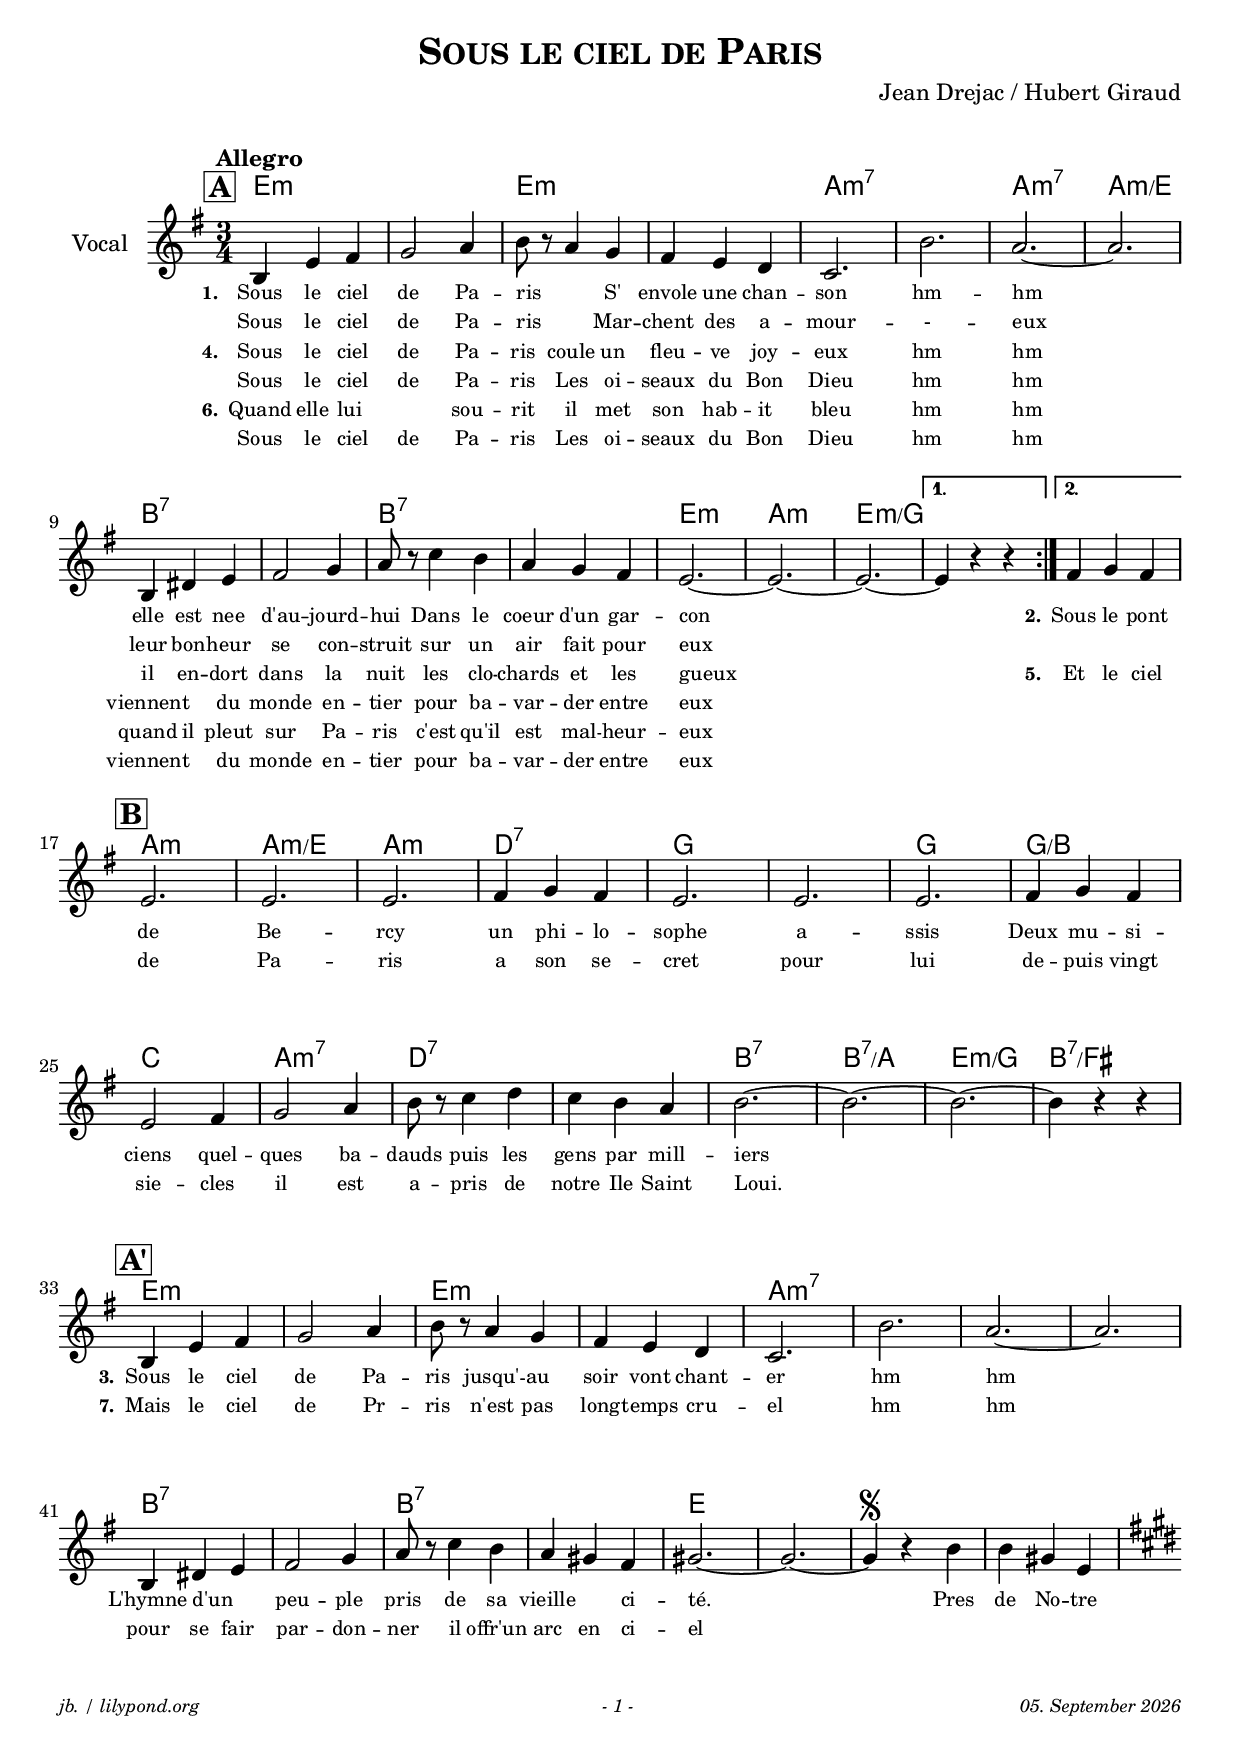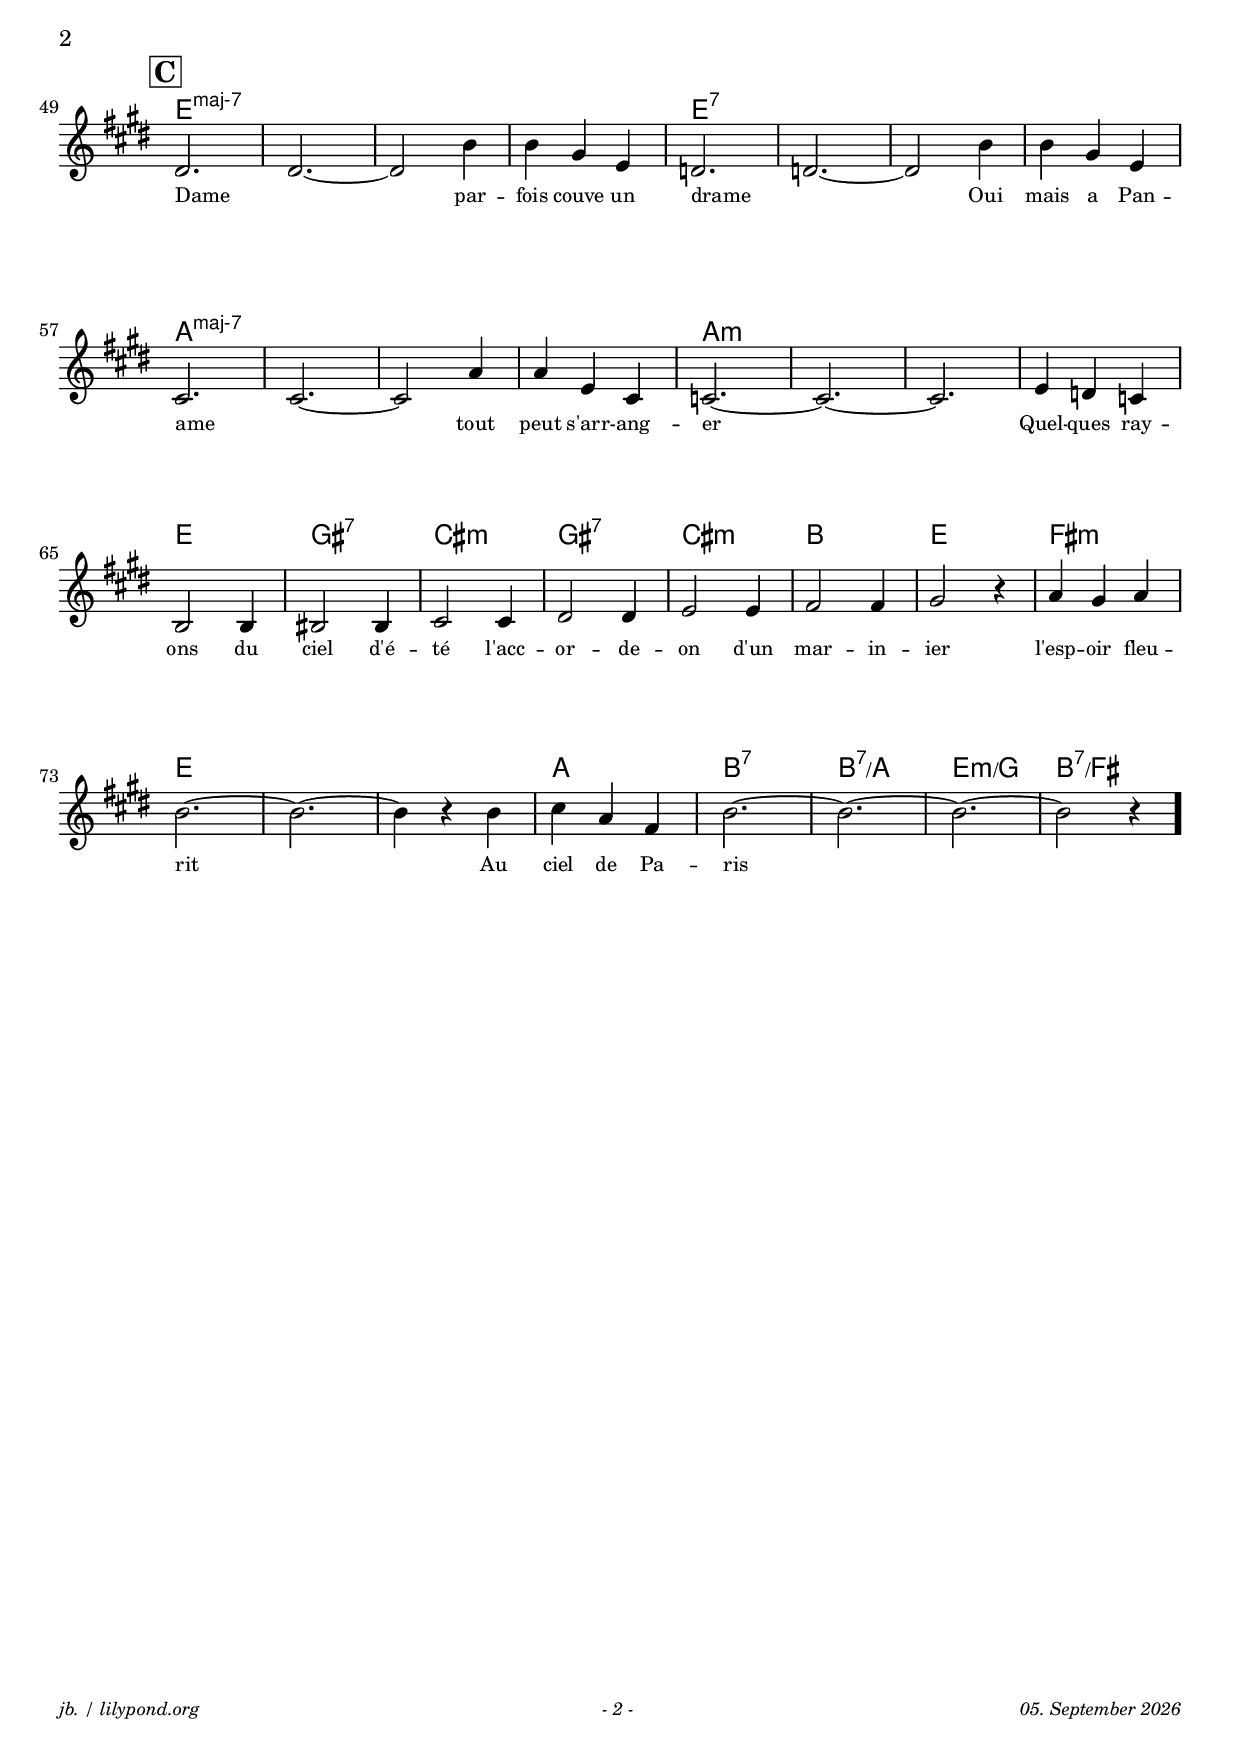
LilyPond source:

% tepmlate for a three parts Staff with lyrices and a repeat in it
\version "2.20.0"

\version "2.20.0"

piecename_footerline = "Ciel de Paris"

version_date = "09.2023"

\header {
  title = \markup \caps  {"Sous le ciel de Paris"}
  composer = "Jean Drejac / Hubert Giraud"
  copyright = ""
  arranger = " "
}

\include "../_common/footers.ily"
\footer_common_with_pagenum 

\paper {
  system-system-spacing.padding = #3 % spacer between the staff group
}

% ---------------------------------------
\include "../_common/makros.ily"
global = {
  \time 3/4
}

voice_vocal = \transpose c c \fixed c' { 
   \clef treble
   \key e \minor

   \mark \box_a 

   \tempo "Allegro"
   \set Score.currentBarNumber = #1
    { 
      \repeat volta 2 {b,4 e fis g2 a4 b8 r8 a4g fis e d c2. b a~a \break
      b,4 dis e fis2 g4 a8 r c'4 b a g fis e2.~e~e~ }
       \alternative { {e4 r r} {fis4 g fis }}  
       \break
      \set Score.currentBarNumber = #17
      \mark \box_b
      e2. e e fis4 g fis e2. e e fis4 g fis  \break
      e2 fis4 g2 a4 b8 r c'4 d' c' b a b2.~b~b~b4 r r  \break
      \mark \box_as 
      b,4 e fis g2 a4 b8 r8 a4g fis e d c2. b a~a \break
      b,4 dis e fis2 g4 a8 r c'4 b a gis fis gis2.~gis~gis4\segno r b b gis e \break
      \key e \major 
       \mark \box_c
      dis2. dis~2 b4 b gis e d2. d~d2 b4 b gis e \break 
      cis2. 2.~2 a4 a e cis c2.~2.~2. e4 d c \break 
      b,2 4 bis,2 4 cis2 4 dis2 4 e2 4 fis2 4 gis2 r4 a gis a \break
      b2.~2.~4 r b cis' a fis b2.~b~b~ b2 r4 \bar "|" \break
      \bar "."
      
     }
}    

voice_chords = \transpose c c \chordmode {
  \set majorSevenSymbol = \markup { maj-7 }
  \set slashChordSeparator = \markup \small{ "/" }
  \repeat volta 2 { e2.:m s e:m s a:m7 s a:m7 a:m/e b:7 s b:7 s e:m a:m e:m/g }
  \alternative { {s} {s }}  
  a:m a:m/e a:m d:7 g s g g/b c a:m7 d:7 s b:7 b:7/a e:m/g b:7/fis 
  e:m s e:m s a:m7 s s s  b:7 s b:7 s e s s s
  e:maj7 s s s e:7 s s s a:maj7 s s s a:m s s s
  e gis:7 cis:m gis:7 cis:m b e fis:m e s s a  b:7 b:7/a e:m/g b:7/fis
  

}  
  
 voice_coda = {\key e \minor  a g fis  <e gis b>2. <d fis b>2. <e gis b>2.  <d fis b>2. <e gis b>4 r4 r r1 r1}

stanza_one_first = \lyricmode  
  {%\align_syllables_left
    \set fontSize = #-2 \set stanza = "1."
   % A
   Sous4 le ciel de2 Pa4 -- ris4  " "4 S' envole une chan -- son2. hm -- hm4.
   elle4 est nee d'au -- jourd -- hui Dans le coeur d'un gar -- con  
  }
   % B
stanza_second = \lyricmode  
  {\set stanza = "2."
   Sous le pont de  Be -- rcy un phi -- lo -- sophe  a -- ssis  
   Deux mu -- si -- ciens quel -- ques ba -- dauds puis les gens par mill -- "iers"
  }
  
stanza_third = \lyricmode  
  {  
  % A'
   \set stanza = "3."
   Sous le ciel de Pa -- ris jusqu' -- au soir vont chant -- er hm hm 
   L'hymne d'un " " peu -- ple pris de sa vieille "" ci -- té.
   % C
   Pres de No -- tre Dame " " par -- fois couve un drame " " 
   Oui mais a Pan -- ame " " tout peut s'arr -- ang -- er 
   Quel -- ques ray -- ons du ciel d'é -- té l'acc -- or -- de -- on 
   d'un mar -- in -- ier l'esp -- oir fleu -- rit Au ciel de Pa -- ris 
  }  
  
stanza_one_second = \lyricmode 
  {\set fontSize = #-2 
    Sous4 le ciel de2 Pa4 -- ris4 " "    Mar -- chent4 des2 a -- mour -- "-" -- eux4.
    leur bon -- heur se con -- struit sur un air fait pour eux 
  } 
  
stanza_four_first = \lyricmode 
  {\set fontSize = #-2 
   \set stanza = "4." Sous4 le ciel de2 Pa4 -- ris4  coule un fleu -- ve joy -- eux hm hm 
    il en -- dort dans la nuit les clo -- chards et les gueux
  } 

stanza_four_second = \lyricmode 
  {\set fontSize = #-2 
    Sous4 le ciel de2 Pa4 -- ris4 Les oi -- seaux du Bon Dieu hm hm 
    viennent "" du monde en -- tier pour ba -- var -- der entre eux
  } 

stanza_fifth = \lyricmode  
  {\set stanza = "5."
   Et le ciel de Pa -- ris a son se -- cret pour lui 
   de -- puis vingt sie -- cles il est a -- pris de notre Ile Saint "Loui."
  }

stanza_sixth = \lyricmode  
  {\set fontSize = #-2 
   \set stanza = "6."
   Quand elle "lui " "" sou -- rit il met son hab -- it bleu  hm hm 
   quand il pleut sur Pa -- ris c'est qu'il est mal -- heur -- eux
  }
stanza_seventh = \lyricmode  
  {\set fontSize = #-2 
   \set stanza = "7."
  Mais le ciel de Pr -- ris n'est pas long -- temps cru -- el hm hm
  pour se fair par  -- don -- ner il offr'un arc en ci -- el 
  }

% ---------------------------------------


\markup \vspace #0 % space between header and score

\score 
{
%\unfoldRepeats{
  <<
  \new ChordNames {\voice_chords }
  
  \new Staff \with { instrumentName = "Vocal" }
  \new Voice = "stanza" { 
    { \global \voice_vocal } 
    }


  \new Lyrics \lyricsto "stanza" {
    \stanza_one_first \stanza_second \stanza_third
  }
  \new Lyrics \lyricsto "stanza"
    \stanza_one_second

  \new Lyrics \lyricsto "stanza" {
    \stanza_four_first \stanza_fifth \stanza_seventh
  }
  \new Lyrics \lyricsto "stanza" {
    \stanza_four_second
  }
    
  \new Lyrics \lyricsto "stanza" {
    \stanza_sixth 
  }
  
  \new Lyrics \lyricsto "stanza" {
    \stanza_four_second
  }

  >>

%}
  \layout { }
  \midi { \tempo 2=120 }
}


%\markup \vspace #2 % space between header and score
%  \markup \fontsize #-1 {
%    \stanza_tabloid 
%  }
